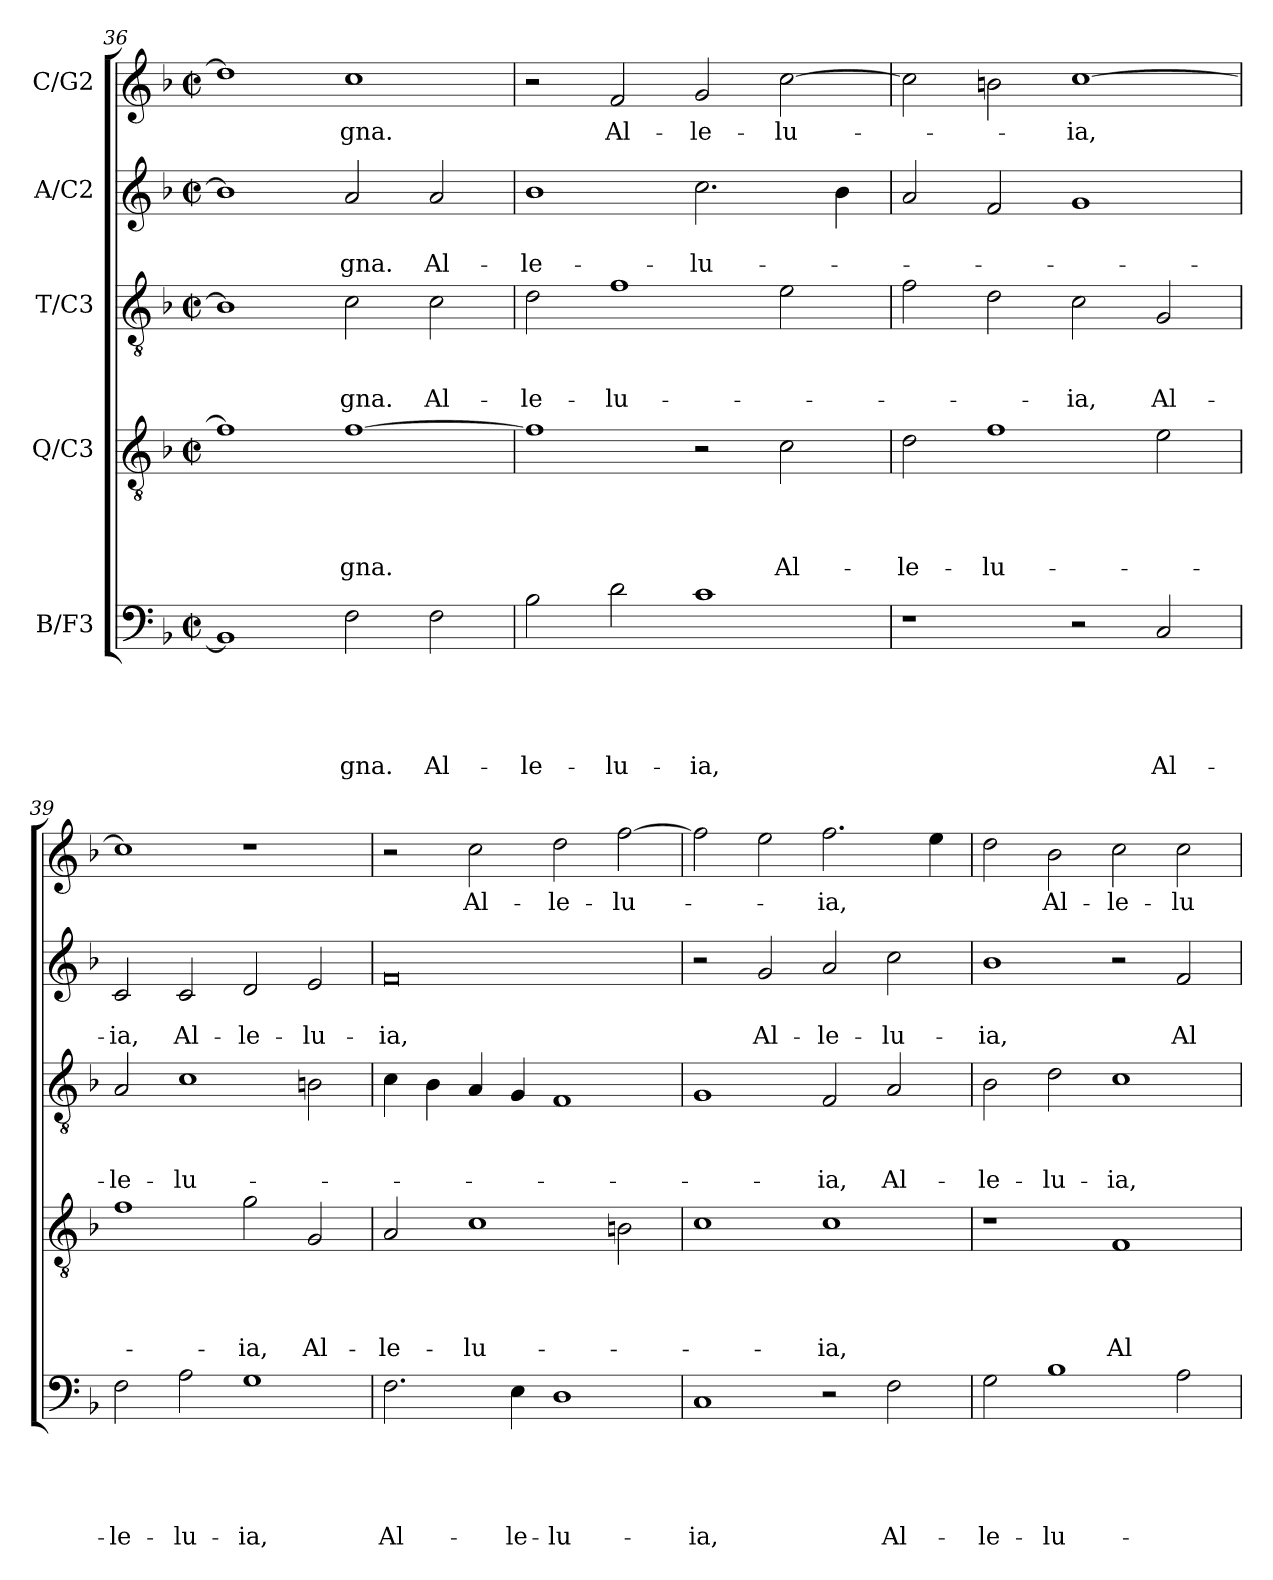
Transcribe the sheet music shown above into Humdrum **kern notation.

**kern	**text	**text	**text	**text	**text	**kern	**text	**text	**text	**text	**kern	**text	**text	**text	**kern	**text	**text	**kern	**text
*part5	*part5	*part5	*part5	*part5	*part5	*part4	*part4	*part4	*part4	*part4	*part3	*part3	*part3	*part3	*part2	*part2	*part2	*part1	*part1
*staff5	*staff5	*staff5	*staff5	*staff5	*staff5	*staff4	*staff4	*staff4	*staff4	*staff4	*staff3	*staff3	*staff3	*staff3	*staff2	*staff2	*staff2	*staff1	*staff1
*I"B/F3	*	*	*	*	*	*I"Q/C3	*	*	*	*	*I"T/C3	*	*	*	*I"A/C2	*	*	*I"C/G2	*
!!LO:LB:g=z
*clefF4	*	*	*	*	*	*clefGv2	*	*	*	*	*clefGv2	*	*	*	*clefG2	*	*	*clefG2	*
*k[b-]	*	*	*	*	*	*k[b-]	*	*	*	*	*k[b-]	*	*	*	*k[b-]	*	*	*k[b-]	*
*F:	*	*	*	*	*	*F:	*	*	*	*	*F:	*	*	*	*F:	*	*	*F:	*
*M2/2	*	*	*	*	*	*M2/2	*	*	*	*	*M2/2	*	*	*	*M2/2	*	*	*M2/2	*
*met(c|)	*	*	*	*	*	*met(c|)	*	*	*	*	*met(c|)	*	*	*	*met(c|)	*	*	*met(c|)	*
=36	=36	=36	=36	=36	=36	=36	=36	=36	=36	=36	=36	=36	=36	=36	=36	=36	=36	=36	=36
1BB-]	.	.	.	.	.	1f]	.	.	.	.	1B-]	.	.	.	1b-]	.	.	1dd]	.
!	!	!	!	!	!LO:LY:b	!	!	!	!	!LO:LY:b	!	!	!	!LO:LY:b	!	!	!LO:LY:b	!	!LO:LY:b
2F\	.	.	.	.	-gna.	[1f	.	.	.	-gna.	2c\	.	.	-gna.	2a/	.	-gna.	1cc	-gna.
!	!	!	!	!	!LO:LY:b	!	!	!	!	!	!	!	!	!LO:LY:b	!	!	!LO:LY:b	!	!
2F\	.	.	.	.	Al-	.	.	.	.	.	2c\	.	.	Al-	2a/	.	Al-	.	.
=37	=37	=37	=37	=37	=37	=37	=37	=37	=37	=37	=37	=37	=37	=37	=37	=37	=37	=37	=37
!	!	!	!	!	!LO:LY:b	!	!	!	!	!	!	!	!	!LO:LY:b	!	!	!LO:LY:b	!	!
2B-\	.	.	.	.	-le-	1f]	.	.	.	.	2d\	.	.	-le-	1b-	.	-le-	2r	.
!	!	!	!	!	!LO:LY:b	!	!	!	!	!	!	!	!	!LO:LY:b	!	!	!	!	!LO:LY:b
2d\	.	.	.	.	-lu-	.	.	.	.	.	1f	.	.	-lu-	.	.	.	2f/	Al-
!	!	!	!	!	!LO:LY:b	!	!	!	!	!	!	!	!	!	!	!	!LO:LY:b	!	!LO:LY:b
1c	.	.	.	.	-ia,	2r	.	.	.	.	.	.	.	.	2.cc\	.	-lu-	2g/	-le-
!	!	!	!	!	!	!	!	!	!	!LO:LY:b	!	!	!	!	!	!	!	!	!LO:LY:b
.	.	.	.	.	.	2c\	.	.	.	Al-	2e\	.	.	.	.	.	.	[2cc\	-lu-
.	.	.	.	.	.	.	.	.	.	.	.	.	.	.	4b-\	.	.	.	.
=38	=38	=38	=38	=38	=38	=38	=38	=38	=38	=38	=38	=38	=38	=38	=38	=38	=38	=38	=38
!	!	!	!	!	!	!	!	!	!	!LO:LY:b	!	!	!	!	!	!	!	!	!
1r	.	.	.	.	.	2d\	.	.	.	-le-	2f\	.	.	.	2a/	.	.	2cc\]	.
!	!	!	!	!	!	!	!	!	!	!LO:LY:b	!	!	!	!	!	!	!	!	!
.	.	.	.	.	.	1f	.	.	.	-lu-	2d\	.	.	.	2f/	.	.	2bn\	.
!	!	!	!	!	!	!	!	!	!	!	!	!	!	!LO:LY:b	!	!	!	!	!LO:LY:b
2r	.	.	.	.	.	.	.	.	.	.	2c\	.	.	-ia,	1g	.	.	[1cc	-ia,
!	!	!	!	!	!LO:LY:b	!	!	!	!	!	!	!	!	!LO:LY:b	!	!	!	!	!
2C/	.	.	.	.	Al-	2e\	.	.	.	.	2G/	.	.	Al-	.	.	.	.	.
=39	=39	=39	=39	=39	=39	=39	=39	=39	=39	=39	=39	=39	=39	=39	=39	=39	=39	=39	=39
!	!	!	!	!	!LO:LY:b	!	!	!	!	!	!	!	!	!LO:LY:b	!	!	!LO:LY:b	!	!
2F\	.	.	.	.	-le-	1f	.	.	.	.	2A/	.	.	-le-	2c/	.	-ia,	1cc]	.
!	!	!	!	!	!LO:LY:b	!	!	!	!	!	!	!	!	!LO:LY:b	!	!	!LO:LY:b	!	!
2A\	.	.	.	.	-lu-	.	.	.	.	.	1c	.	.	-lu-	2c/	.	Al-	.	.
!	!	!	!	!	!LO:LY:b	!	!	!	!	!LO:LY:b	!	!	!	!	!	!	!LO:LY:b	!	!
1G	.	.	.	.	-ia,	2g\	.	.	.	-ia,	.	.	.	.	2d/	.	-le-	1r	.
!	!	!	!	!	!	!	!	!	!	!LO:LY:b	!	!	!	!	!	!	!LO:LY:b	!	!
.	.	.	.	.	.	2G/	.	.	.	Al-	2Bn\	.	.	.	2e/	.	-lu-	.	.
=40	=40	=40	=40	=40	=40	=40	=40	=40	=40	=40	=40	=40	=40	=40	=40	=40	=40	=40	=40
!	!	!	!	!	!LO:LY:b	!	!	!	!	!LO:LY:b	!	!	!	!	!	!	!LO:LY:b	!	!
2.F\	.	.	.	.	Al-	2A/	.	.	.	-le-	4c\	.	.	.	0f	.	-ia,	2r	.
.	.	.	.	.	.	.	.	.	.	.	4B-\	.	.	.	.	.	.	.	.
!	!	!	!	!	!	!	!	!	!	!LO:LY:b	!	!	!	!	!	!	!	!	!LO:LY:b
.	.	.	.	.	.	1c	.	.	.	-lu-	4A/	.	.	.	.	.	.	2cc\	Al-
!	!	!	!	!	!LO:LY:b	!	!	!	!	!	!	!	!	!	!	!	!	!	!
4E\	.	.	.	.	-le-	.	.	.	.	.	4G/	.	.	.	.	.	.	.	.
!	!	!	!	!	!LO:LY:b	!	!	!	!	!	!	!	!	!	!	!	!	!	!LO:LY:b
1D	.	.	.	.	-lu-	.	.	.	.	.	1F	.	.	.	.	.	.	2dd\	-le-
!	!	!	!	!	!	!	!	!	!	!	!	!	!	!	!	!	!	!	!LO:LY:b
.	.	.	.	.	.	2Bn\	.	.	.	.	.	.	.	.	.	.	.	[2ff\	-lu-
!!LO:PB:g=z
=41	=41	=41	=41	=41	=41	=41	=41	=41	=41	=41	=41	=41	=41	=41	=41	=41	=41	=41	=41
!	!	!	!	!	!LO:LY:b	!	!	!	!	!	!	!	!	!	!	!	!	!	!
1C	.	.	.	.	-ia,	1c	.	.	.	.	1G	.	.	.	2r	.	.	2ff\]	.
!	!	!	!	!	!	!	!	!	!	!	!	!	!	!	!	!	!LO:LY:b	!	!
.	.	.	.	.	.	.	.	.	.	.	.	.	.	.	2g/	.	Al-	2ee\	.
!	!	!	!	!	!	!	!	!	!	!LO:LY:b	!	!	!	!LO:LY:b	!	!	!LO:LY:b	!	!LO:LY:b
2r	.	.	.	.	.	1c	.	.	.	-ia,	2F/	.	.	-ia,	2a/	.	-le-	2.ff\	-ia,
!	!	!	!	!	!LO:LY:b	!	!	!	!	!	!	!	!	!LO:LY:b	!	!	!LO:LY:b	!	!
2F\	.	.	.	.	Al-	.	.	.	.	.	2A/	.	.	Al-	2cc\	.	-lu-	.	.
.	.	.	.	.	.	.	.	.	.	.	.	.	.	.	.	.	.	4ee\	.
=42	=42	=42	=42	=42	=42	=42	=42	=42	=42	=42	=42	=42	=42	=42	=42	=42	=42	=42	=42
!	!	!	!	!	!LO:LY:b	!	!	!	!	!	!	!	!	!LO:LY:b	!	!	!LO:LY:b	!	!
2G\	.	.	.	.	-le-	1r	.	.	.	.	2B-\	.	.	-le-	1b-	.	-ia,	2dd\	.
!	!	!	!	!	!LO:LY:b	!	!	!	!	!	!	!	!	!LO:LY:b	!	!	!	!	!LO:LY:b
1B-	.	.	.	.	-lu-	.	.	.	.	.	2d\	.	.	-lu-	.	.	.	2b-\	Al-
!	!	!	!	!	!	!	!	!	!	!LO:LY:b	!	!	!	!LO:LY:b	!	!	!	!	!LO:LY:b
.	.	.	.	.	.	1F	.	.	.	Al-	1c	.	.	-ia,	2r	.	.	2cc\	-le-
!	!	!	!	!	!	!	!	!	!	!	!	!	!	!	!	!	!LO:LY:b	!	!LO:LY:b
2A\	.	.	.	.	.	.	.	.	.	.	.	.	.	.	2f/	.	Al-	2cc\	-lu-
=	=	=	=	=	=	=	=	=	=	=	=	=	=	=	=	=	=	=	=
*-	*-	*-	*-	*-	*-	*-	*-	*-	*-	*-	*-	*-	*-	*-	*-	*-	*-	*-	*-
